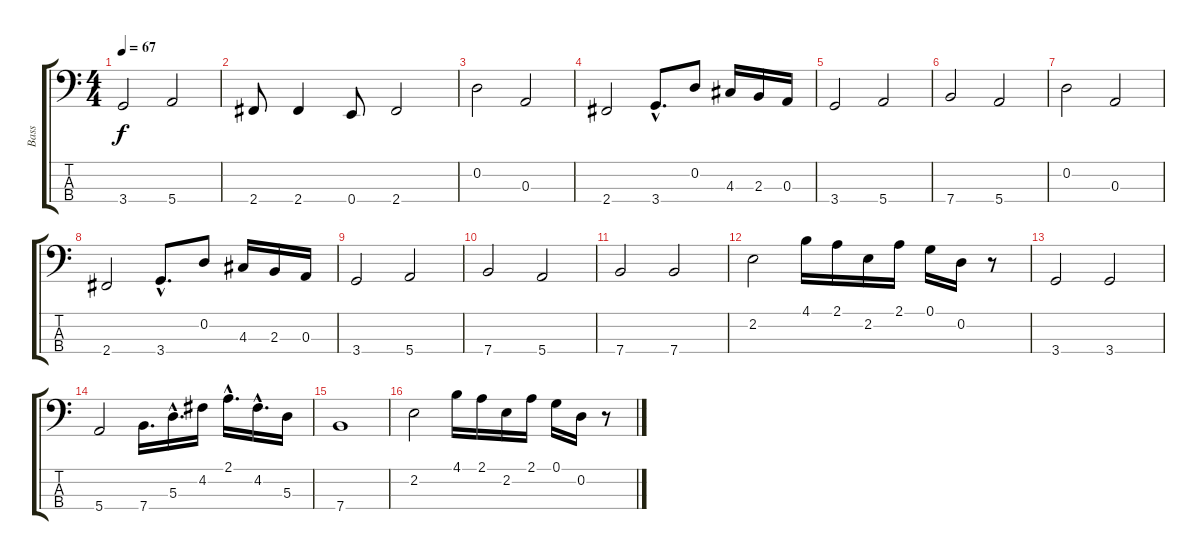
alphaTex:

\track ("Bass" "Bass") {instrument electricbassfinger}
\staff {score tabs}
\tuning (G2 D2 A1 E1) {hide}
\ts (4 4)
\tempo 67
\clef f4
\ks c
3.4.2{dy f} 5.4.2 |
2.4.8 2.4.4 0.4.8 2.4.2 |
0.2.2 0.3.2 |
2.4.2 3.4{hac}.8{d} 0.2.8 4.3.16 2.3.16 0.3.16 |
3.4.2 5.4.2 |
7.4.2 5.4.2 |
0.2.2 0.3.2 |
2.4.2 3.4{hac}.8{d} 0.2.8 4.3.16 2.3.16 0.3.16 |
3.4.2 5.4.2 |
7.4.2 5.4.2 |
7.4.2 7.4.2 |
2.2.2 4.1.16 2.1.16 2.2.16 2.1.16 0.1.16 0.2.16 r.8 |
3.4.2 3.4.2 |
5.4.2 7.4.16{d} 5.3{hac}.16{d} 4.2.16 2.1{hac}.16{d} 4.2{hac}.16{d} 5.3.16 |
7.4.1 |
2.2.2 4.1.16 2.1.16 2.2.16 2.1.16 0.1.16 0.2.16 r.8
